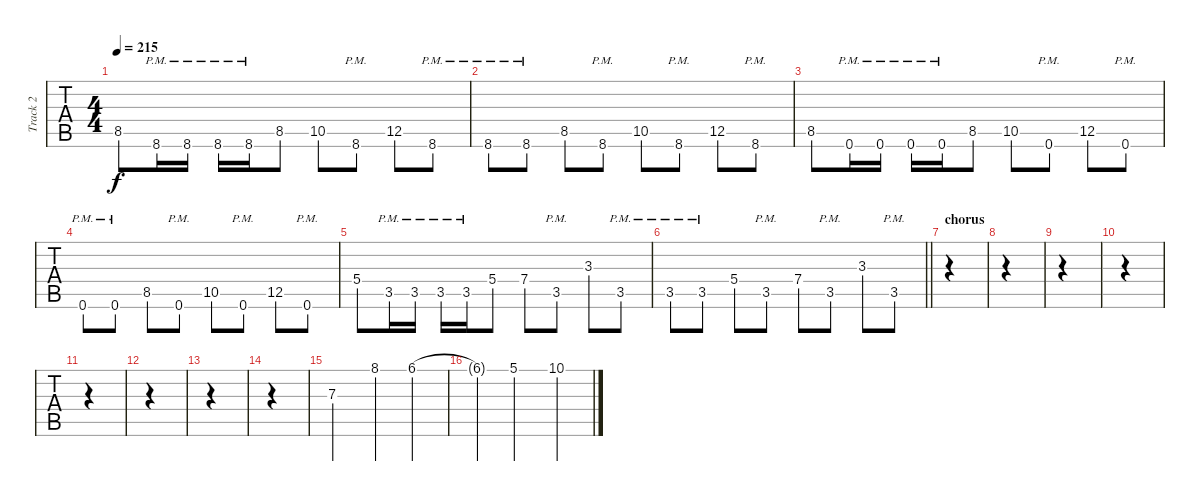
\track ("Track 2" "Track 2") {instrument distortionguitar}
\staff {tabs}
\tuning (C4 G3 Eb3 Bb2 F2 Bb1) {hide}
\ts (4 4)
\tempo 215
\clef f4
\ks c
8.5.8{dy f} 8.6{pm}.16 8.6{pm}.16 8.6{pm}.16 8.6{pm}.16 8.5.8 10.5.8 8.6{pm}.8 12.5.8 8.6{pm}.8 |
8.6{pm}.8 8.6{pm}.8 8.5.8 8.6{pm}.8 10.5.8 8.6{pm}.8 12.5.8 8.6{pm}.8 |
8.5.8 0.6{pm}.16 0.6{pm}.16 0.6{pm}.16 0.6{pm}.16 8.5.8 10.5.8 0.6{pm}.8 12.5.8 0.6{pm}.8 |
0.6{pm}.8 0.6{pm}.8 8.5.8 0.6{pm}.8 10.5.8 0.6{pm}.8 12.5.8 0.6{pm}.8 |
5.4.8 3.5{pm}.16 3.5{pm}.16 3.5{pm}.16 3.5{pm}.16 5.4.8 7.4.8 3.5{pm}.8 3.3.8 3.5{pm}.8 |
\barLineRight lightlight
3.5{pm}.8 3.5{pm}.8 5.4.8 3.5{pm}.8 7.4.8 3.5{pm}.8 3.3.8 3.5{pm}.8 |
\section ("" "chorus")
|
|
|
|
|
|
|
|
7.3.2 8.1.4 6.1.4 |
6.1{t}.4 5.1.2 10.1.4
